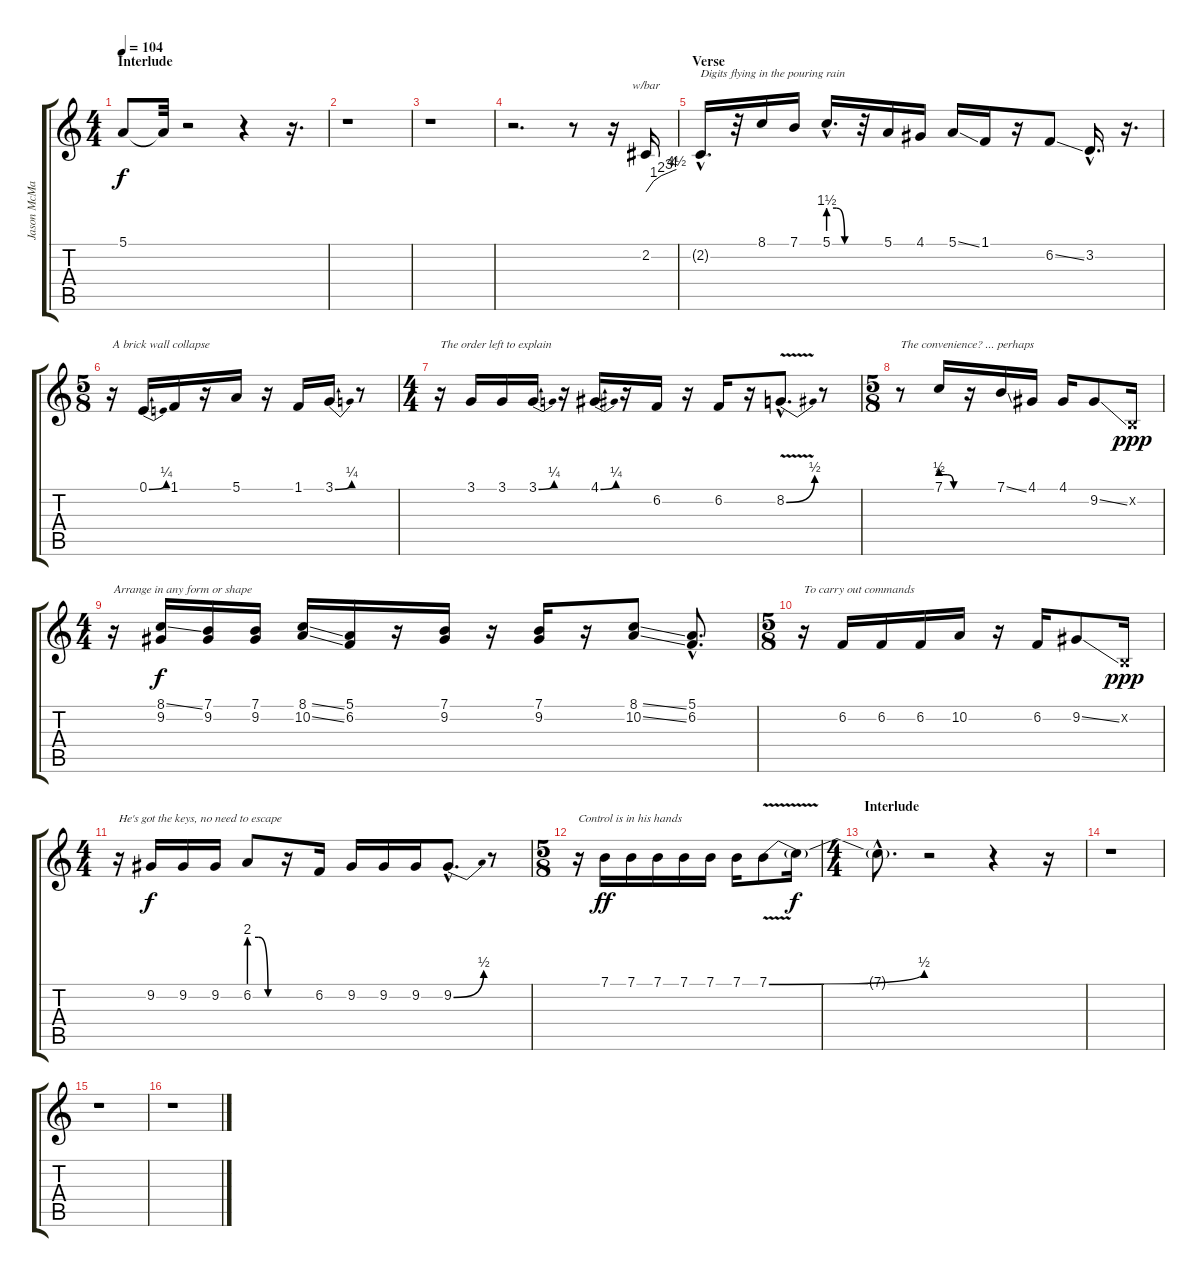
\track ("Jason McMaster" "Jason McMa") {instrument lead1square}
\staff {score tabs}
\tuning (E4 B3 G3 D3 A2 E2) {hide}
\ts (4 4)
\section ("" "Interlude")
\tempo 104
\clef g2
\ks c
5.1{t}.8{dy f} 5.1{t}.32 r.2 r.4 r.16{d} |
r.1 |
r.1 |
r.2{d} r.8 r.16 2.2.16{tbe (custom default 0 0 15 4 30 8 45 12 55 16 60 18)} |
\section ("" "Verse")
2.2{hac t}.16{d txt "Digits flying in the pouring rain"} r.32 8.1.16 7.1.16 5.1{be (custom 0 6 20 6 40 0 60 0) hac}.16{d} r.32 5.1.16 4.1.16 5.1{ss}.16 1.1.16 r.16 6.2{ss}.8 3.2{hac}.16{d} r.16{d} |
\ts (5 8)
r.16{txt "A brick wall collapse"} 0.1{be (bend 0 0 60 1)}.16 1.1.16 r.16 5.1.16 r.16 1.1.16 3.1{be (bend 0 0 60 1)}.16 r.8 |
\ts (4 4)
r.16{txt "The order left to explain"} 3.1.16 3.1.16 3.1{be (bend 0 0 60 1)}.16 r.16 4.1{be (bend 0 0 60 1)}.16 r.16 6.2.16 r.16 6.2.16 r.16 8.2{be (bend 0 0 60 2) v hac}.8{d} r.8 |
\ts (5 8)
r.8{txt "The convenience? ... perhaps"} 7.1{be (custom 0 2 20 2 40 0 60 0)}.16 r.16 7.1{ss}.16 4.1.16 4.1.16 9.2{ss}.8 0.2{x}.16{dy ppp} |
\ts (4 4)
r.16{txt "Arrange in any form or shape"} (8.1{ss} 9.2).16{dy f} (7.1 9.2).16 (7.1 9.2).16 (8.1{ss} 10.2{ss}).16 (5.1 6.2).16 r.16 (7.1 9.2).16 r.16 (7.1 9.2).16 r.16 (8.1{ss} 10.2{ss}).8 (5.1{hac} 6.2{hac}).8{d} |
\ts (5 8)
r.16{txt "To carry out commands"} 6.2.16 6.2.16 6.2.16 10.2.16 r.16 6.2.16 9.2{ss}.8 0.2{x}.16{dy ppp} |
\ts (4 4)
r.16{txt "He's got the keys, no need to escape"} 9.2.16{dy f} 9.2.16 9.2.16 6.2{be (custom 0 8 20 8 40 0 60 0)}.8 r.16 6.2.16 9.2.16 9.2.16 9.2.16 9.2{be (bend 0 0 60 2) hac}.8{d} r.8 |
\ts (5 8)
r.16{txt "Control is in his hands"} 7.1.16{dy ff} 7.1.16 7.1.16 7.1.16 7.1.16 7.1.16 7.1{be (bend 0 0 60 2) v}.8 7.1{t}.16{dy f} |
\ts (4 4)
\section ("" "Interlude")
7.1{hac t}.8{d} r.2 r.4 r.16 |
r.1 |
r.1 |
r.1
